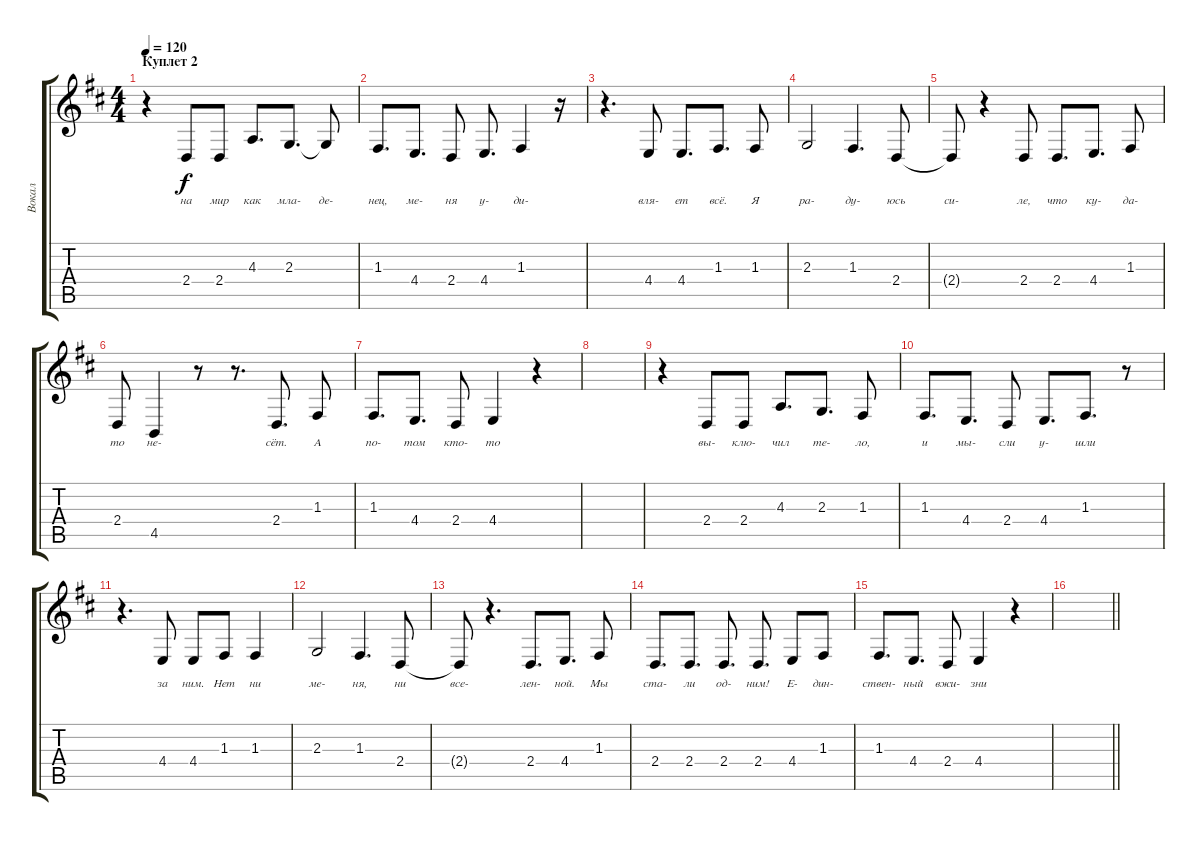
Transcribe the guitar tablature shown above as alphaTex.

\track ("Вокал" "Вокал") {instrument violin}
\staff {score tabs}
\tuning (D4 A3 F3 C3 G2 C2) {hide}
\ts (4 4)
\section ("" "Куплет 2")
\tempo 120
\clef g2
\ks d
r.4{dy f} 2.4.8{lyrics (0 "на") lyrics (1 "") lyrics (2 "") lyrics (3 "") lyrics (4 "")} 2.4.8{lyrics (0 "мир") lyrics (1 "") lyrics (2 "") lyrics (3 "") lyrics (4 "")} 4.3.8{d lyrics (0 "как") lyrics (1 "") lyrics (2 "") lyrics (3 "") lyrics (4 "")} 2.3.8{d lyrics (0 "мла-") lyrics (1 "") lyrics (2 "") lyrics (3 "") lyrics (4 "")} 2.3{t}.8{lyrics (0 "де-") lyrics (1 "") lyrics (2 "") lyrics (3 "") lyrics (4 "")} |
1.3.8{d lyrics (0 "нец,") lyrics (1 "") lyrics (2 "") lyrics (3 "") lyrics (4 "")} 4.4.8{d lyrics (0 "ме-") lyrics (1 "") lyrics (2 "") lyrics (3 "") lyrics (4 "")} 2.4.8{lyrics (0 "ня") lyrics (1 "") lyrics (2 "") lyrics (3 "") lyrics (4 "")} 4.4.8{d lyrics (0 "у-") lyrics (1 "") lyrics (2 "") lyrics (3 "") lyrics (4 "")} 1.3.4{lyrics (0 "ди-") lyrics (1 "") lyrics (2 "") lyrics (3 "") lyrics (4 "")} r.16 |
r.4{d} 4.4.8{lyrics (0 "вля-") lyrics (1 "") lyrics (2 "") lyrics (3 "") lyrics (4 "")} 4.4.8{d lyrics (0 "ет") lyrics (1 "") lyrics (2 "") lyrics (3 "") lyrics (4 "")} 1.3.8{d lyrics (0 "всё.") lyrics (1 "") lyrics (2 "") lyrics (3 "") lyrics (4 "")} 1.3.8{lyrics (0 "Я") lyrics (1 "") lyrics (2 "") lyrics (3 "") lyrics (4 "")} |
2.3.2{lyrics (0 "ра-") lyrics (1 "") lyrics (2 "") lyrics (3 "") lyrics (4 "")} 1.3.4{d lyrics (0 "ду-") lyrics (1 "") lyrics (2 "") lyrics (3 "") lyrics (4 "")} 2.4.8{lyrics (0 "юсь") lyrics (1 "") lyrics (2 "") lyrics (3 "") lyrics (4 "")} |
2.4{t}.8{lyrics (0 "си-") lyrics (1 "") lyrics (2 "") lyrics (3 "") lyrics (4 "")} r.4 2.4.8{lyrics (0 "ле,") lyrics (1 "") lyrics (2 "") lyrics (3 "") lyrics (4 "")} 2.4.8{d lyrics (0 "что") lyrics (1 "") lyrics (2 "") lyrics (3 "") lyrics (4 "")} 4.4.8{d lyrics (0 "ку-") lyrics (1 "") lyrics (2 "") lyrics (3 "") lyrics (4 "")} 1.3.8{lyrics (0 "да-") lyrics (1 "") lyrics (2 "") lyrics (3 "") lyrics (4 "")} |
2.4.8{lyrics (0 "то") lyrics (1 "") lyrics (2 "") lyrics (3 "") lyrics (4 "")} 4.5.4{lyrics (0 "не-") lyrics (1 "") lyrics (2 "") lyrics (3 "") lyrics (4 "")} r.8 r.8{d} 2.4.8{d lyrics (0 "сёт.") lyrics (1 "") lyrics (2 "") lyrics (3 "") lyrics (4 "")} 1.3.8{lyrics (0 "А") lyrics (1 "") lyrics (2 "") lyrics (3 "") lyrics (4 "")} |
1.3.8{d lyrics (0 "по-") lyrics (1 "") lyrics (2 "") lyrics (3 "") lyrics (4 "")} 4.4.8{d lyrics (0 "том") lyrics (1 "") lyrics (2 "") lyrics (3 "") lyrics (4 "")} 2.4.8{lyrics (0 "кто-") lyrics (1 "") lyrics (2 "") lyrics (3 "") lyrics (4 "")} 4.4.4{lyrics (0 "то") lyrics (1 "") lyrics (2 "") lyrics (3 "") lyrics (4 "")} r.4 |
|
r.4 2.4.8{lyrics (0 "вы-") lyrics (1 "") lyrics (2 "") lyrics (3 "") lyrics (4 "")} 2.4.8{lyrics (0 "клю-") lyrics (1 "") lyrics (2 "") lyrics (3 "") lyrics (4 "")} 4.3.8{d lyrics (0 "чил") lyrics (1 "") lyrics (2 "") lyrics (3 "") lyrics (4 "")} 2.3.8{d lyrics (0 "те-") lyrics (1 "") lyrics (2 "") lyrics (3 "") lyrics (4 "")} 1.3.8{lyrics (0 "ло,") lyrics (1 "") lyrics (2 "") lyrics (3 "") lyrics (4 "")} |
1.3.8{d lyrics (0 "и") lyrics (1 "") lyrics (2 "") lyrics (3 "") lyrics (4 "")} 4.4.8{d lyrics (0 "мы-") lyrics (1 "") lyrics (2 "") lyrics (3 "") lyrics (4 "")} 2.4.8{lyrics (0 "сли") lyrics (1 "") lyrics (2 "") lyrics (3 "") lyrics (4 "")} 4.4.8{d lyrics (0 "у-") lyrics (1 "") lyrics (2 "") lyrics (3 "") lyrics (4 "")} 1.3.8{d lyrics (0 "шли") lyrics (1 "") lyrics (2 "") lyrics (3 "") lyrics (4 "")} r.8 |
r.4{d} 4.4.8{lyrics (0 "за") lyrics (1 "") lyrics (2 "") lyrics (3 "") lyrics (4 "")} 4.4.8{lyrics (0 "ним.") lyrics (1 "") lyrics (2 "") lyrics (3 "") lyrics (4 "")} 1.3.8{lyrics (0 "Нет") lyrics (1 "") lyrics (2 "") lyrics (3 "") lyrics (4 "")} 1.3.4{lyrics (0 "ни") lyrics (1 "") lyrics (2 "") lyrics (3 "") lyrics (4 "")} |
2.3.2{lyrics (0 "ме-") lyrics (1 "") lyrics (2 "") lyrics (3 "") lyrics (4 "")} 1.3.4{d lyrics (0 "ня,") lyrics (1 "") lyrics (2 "") lyrics (3 "") lyrics (4 "")} 2.4.8{lyrics (0 "ни") lyrics (1 "") lyrics (2 "") lyrics (3 "") lyrics (4 "")} |
2.4{t}.8{lyrics (0 "все-") lyrics (1 "") lyrics (2 "") lyrics (3 "") lyrics (4 "")} r.4{d} 2.4.8{d lyrics (0 "лен-") lyrics (1 "") lyrics (2 "") lyrics (3 "") lyrics (4 "")} 4.4.8{d lyrics (0 "ной.") lyrics (1 "") lyrics (2 "") lyrics (3 "") lyrics (4 "")} 1.3.8{lyrics (0 "Мы") lyrics (1 "") lyrics (2 "") lyrics (3 "") lyrics (4 "")} |
2.4.8{d lyrics (0 "ста-") lyrics (1 "") lyrics (2 "") lyrics (3 "") lyrics (4 "")} 2.4.8{d lyrics (0 "ли") lyrics (1 "") lyrics (2 "") lyrics (3 "") lyrics (4 "")} 2.4.8{d lyrics (0 "од-") lyrics (1 "") lyrics (2 "") lyrics (3 "") lyrics (4 "")} 2.4.8{d lyrics (0 "ним!") lyrics (1 "") lyrics (2 "") lyrics (3 "") lyrics (4 "")} 4.4.8{lyrics (0 "Е-") lyrics (1 "") lyrics (2 "") lyrics (3 "") lyrics (4 "")} 1.3.8{lyrics (0 "дин-") lyrics (1 "") lyrics (2 "") lyrics (3 "") lyrics (4 "")} |
1.3.8{d lyrics (0 "ствен-") lyrics (1 "") lyrics (2 "") lyrics (3 "") lyrics (4 "")} 4.4.8{d lyrics (0 "ный") lyrics (1 "") lyrics (2 "") lyrics (3 "") lyrics (4 "")} 2.4.8{lyrics (0 "вжи-") lyrics (1 "") lyrics (2 "") lyrics (3 "") lyrics (4 "")} 4.4.4{lyrics (0 "зни") lyrics (1 "") lyrics (2 "") lyrics (3 "") lyrics (4 "")} r.4 |
\barLineRight lightlight
